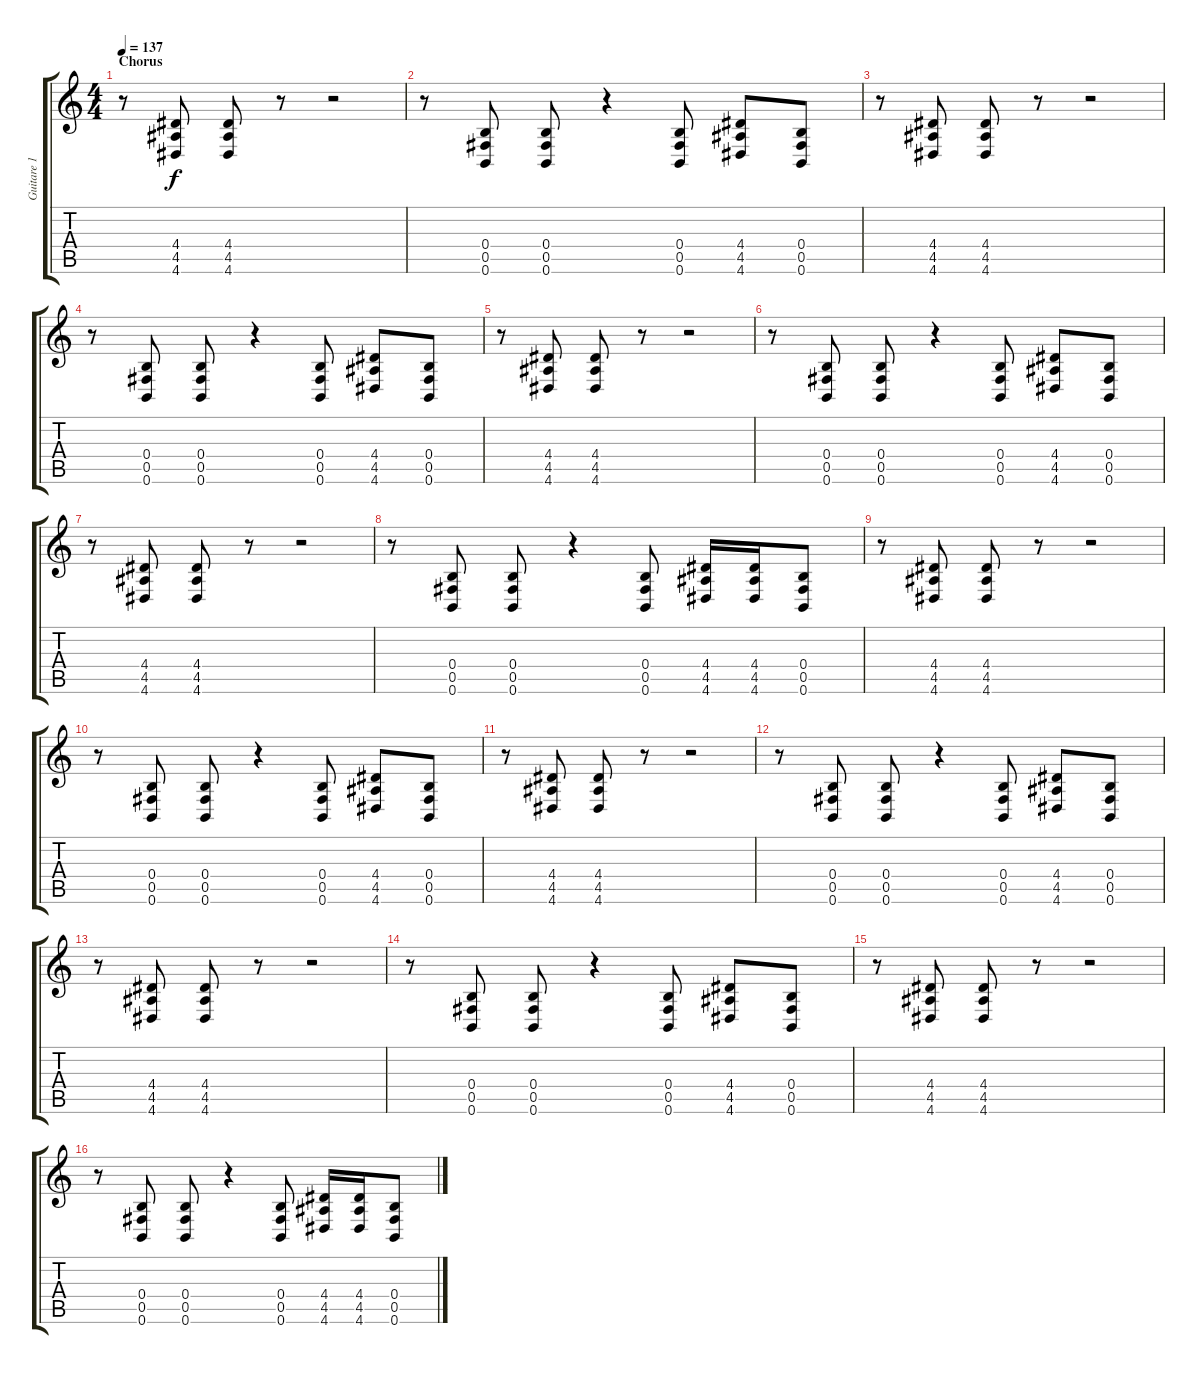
\track ("Guitare 1" "Guitare 1") {instrument distortionguitar}
\staff {score tabs}
\tuning (Db4 Ab3 E3 B2 Gb2 B1) {hide}
\ts (4 4)
\section ("" "Chorus")
\tempo 137
\clef g2
\ks c
r.8{dy f} (4.4 4.5 4.6).8 (4.4 4.5 4.6).8 r.8 r.2 |
r.8 (0.4 0.5 0.6).8 (0.4 0.5 0.6).8 r.4 (0.4 0.5 0.6).8 (4.4 4.5 4.6).8 (0.4 0.5 0.6).8 |
r.8 (4.4 4.5 4.6).8 (4.4 4.5 4.6).8 r.8 r.2 |
r.8 (0.4 0.5 0.6).8 (0.4 0.5 0.6).8 r.4 (0.4 0.5 0.6).8 (4.4 4.5 4.6).8 (0.4 0.5 0.6).8 |
r.8 (4.4 4.5 4.6).8 (4.4 4.5 4.6).8 r.8 r.2 |
r.8 (0.4 0.5 0.6).8 (0.4 0.5 0.6).8 r.4 (0.4 0.5 0.6).8 (4.4 4.5 4.6).8 (0.4 0.5 0.6).8 |
r.8 (4.4 4.5 4.6).8 (4.4 4.5 4.6).8 r.8 r.2 |
r.8 (0.4 0.5 0.6).8 (0.4 0.5 0.6).8 r.4 (0.4 0.5 0.6).8 (4.4 4.5 4.6).16 (4.4 4.5 4.6).16 (0.4 0.5 0.6).8 |
r.8 (4.4 4.5 4.6).8 (4.4 4.5 4.6).8 r.8 r.2 |
r.8 (0.4 0.5 0.6).8 (0.4 0.5 0.6).8 r.4 (0.4 0.5 0.6).8 (4.4 4.5 4.6).8 (0.4 0.5 0.6).8 |
r.8 (4.4 4.5 4.6).8 (4.4 4.5 4.6).8 r.8 r.2 |
r.8 (0.4 0.5 0.6).8 (0.4 0.5 0.6).8 r.4 (0.4 0.5 0.6).8 (4.4 4.5 4.6).8 (0.4 0.5 0.6).8 |
r.8 (4.4 4.5 4.6).8 (4.4 4.5 4.6).8 r.8 r.2 |
r.8 (0.4 0.5 0.6).8 (0.4 0.5 0.6).8 r.4 (0.4 0.5 0.6).8 (4.4 4.5 4.6).8 (0.4 0.5 0.6).8 |
r.8 (4.4 4.5 4.6).8 (4.4 4.5 4.6).8 r.8 r.2 |
r.8 (0.4 0.5 0.6).8 (0.4 0.5 0.6).8 r.4 (0.4 0.5 0.6).8 (4.4 4.5 4.6).16 (4.4 4.5 4.6).16 (0.4 0.5 0.6).8
